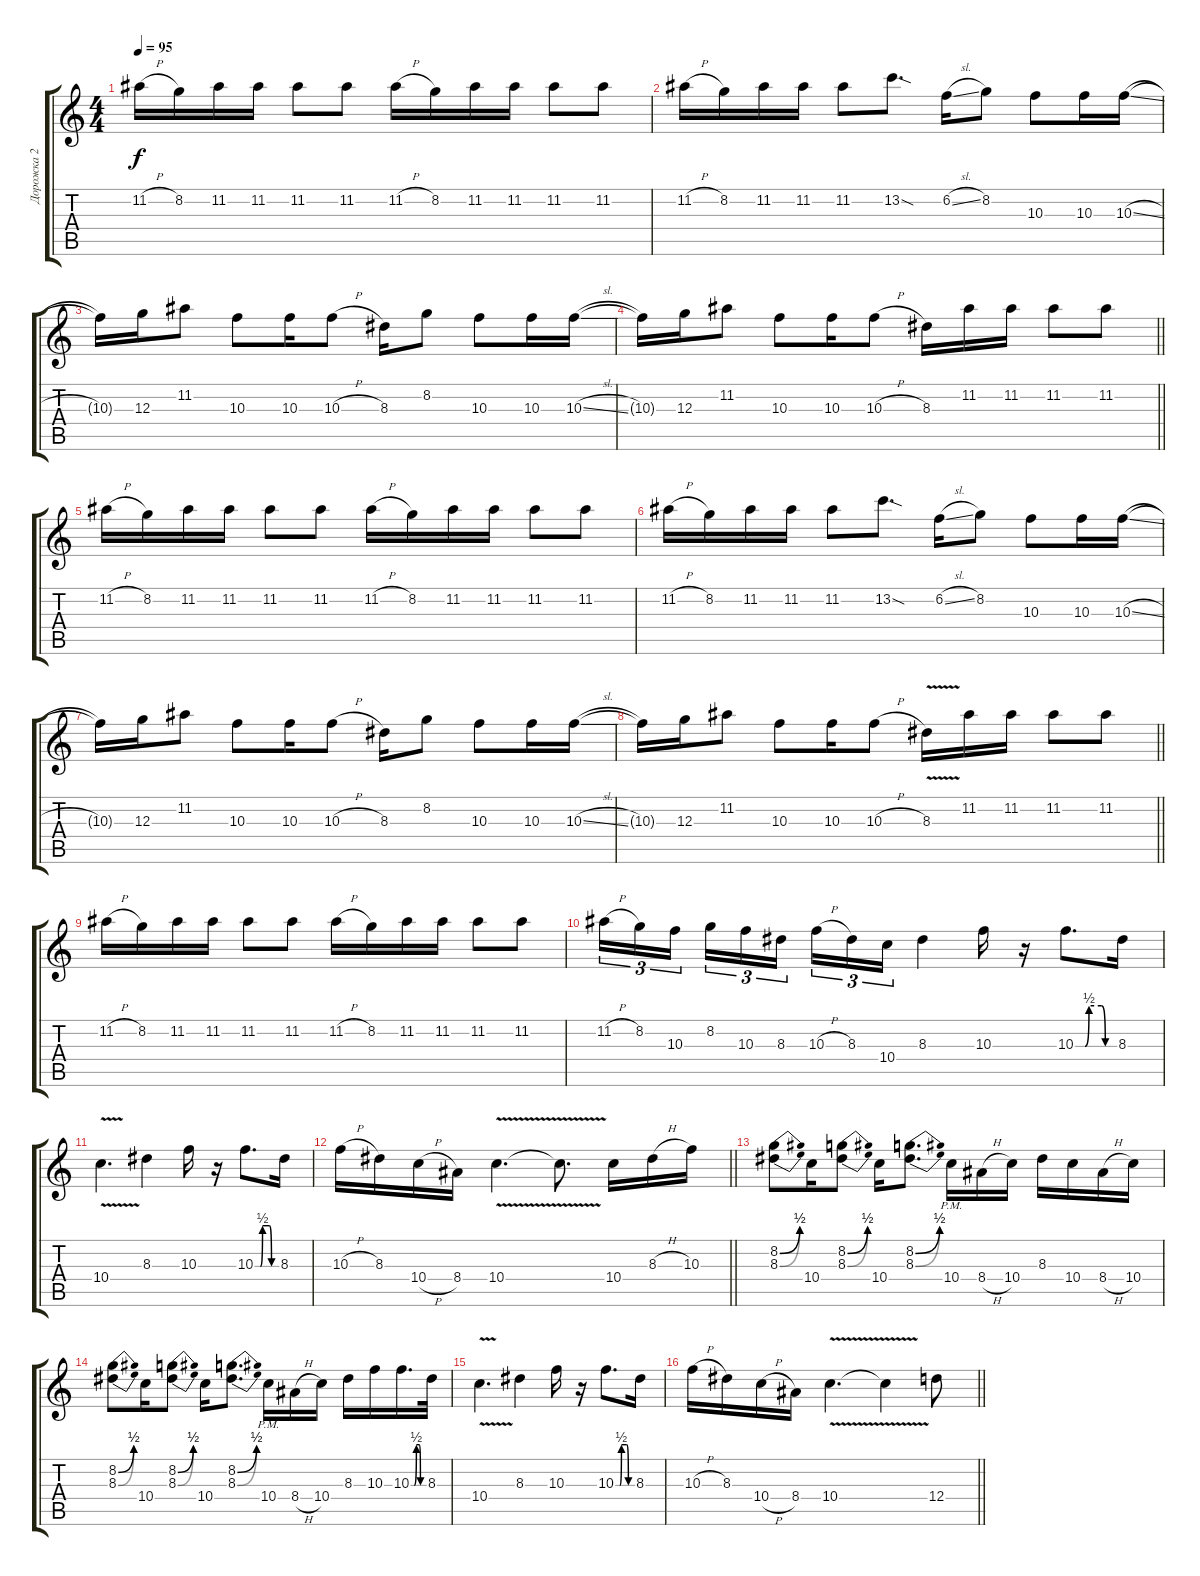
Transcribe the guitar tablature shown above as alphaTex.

\track ("Дорожка 2" "Дорожка 2") {instrument acousticguitarsteel}
\staff {score tabs}
\tuning (E4 B3 G3 D3 A2 E2) {hide}
\ts (4 4)
\tempo 95
\clef g2
\ks c
11.2{h}.16{dy f} 8.2.16 11.2.16 11.2.16 11.2.8 11.2.8 11.2{h}.16 8.2.16 11.2.16 11.2.16 11.2.8 11.2.8 |
11.2{h}.16 8.2.16 11.2.16 11.2.16 11.2.8 13.2{sod}.8{d} 6.2{sl}.16 8.2.8 10.3.8 10.3.16 10.3{sl}.16 |
10.3{t}.16 12.3.16 11.2.8 10.3.8 10.3.16 10.3{h}.8 8.3.16 8.2.8 10.3.8 10.3.16 10.3{sl}.16 |
\barLineRight lightlight
10.3{t}.16 12.3.16 11.2.8 10.3.8 10.3.16 10.3{h}.8 8.3.16 11.2.16 11.2.16 11.2.8 11.2.8 |
11.2{h}.16 8.2.16 11.2.16 11.2.16 11.2.8 11.2.8 11.2{h}.16 8.2.16 11.2.16 11.2.16 11.2.8 11.2.8 |
11.2{h}.16 8.2.16 11.2.16 11.2.16 11.2.8 13.2{sod}.8{d} 6.2{sl}.16 8.2.8 10.3.8 10.3.16 10.3{sl}.16 |
10.3{t}.16 12.3.16 11.2.8 10.3.8 10.3.16 10.3{h}.8 8.3.16 8.2.8 10.3.8 10.3.16 10.3{sl}.16 |
\barLineRight lightlight
10.3{t}.16 12.3.16 11.2.8 10.3.8 10.3.16 10.3{h}.8 8.3{v}.16 11.2.16 11.2.16 11.2.8 11.2.8 |
11.2{h}.16 8.2.16 11.2.16 11.2.16 11.2.8 11.2.8 11.2{h}.16 8.2.16 11.2.16 11.2.16 11.2.8 11.2.8 |
11.2{h}.16{tu (3 2)} 8.2.16{tu (3 2)} 10.3.16{tu (3 2) beam splitsecondary} 8.2.16{tu (3 2)} 10.3.16{tu (3 2)} 8.3.16{tu (3 2)} 10.3{h}.16{tu (3 2)} 8.3.16{tu (3 2)} 10.4.16{tu (3 2)} 8.3.4 10.3.16 r.16 10.3{be (custom 0 0 15 0 21 2 40 2 46 0 60 0)}.8{d} 8.3.16 |
10.4{v}.4{d} 8.3.4 10.3.16 r.16 10.3{be (custom 0 0 15 0 21 2 40 2 46 0 60 0)}.8{d} 8.3.16 |
\barLineRight lightlight
10.3{h}.16 8.3.16 10.4{h}.16 8.4.16 10.4{v}.4{d} 10.4{t}.8{d} 10.4.16 8.3{h}.16 10.3.16 |
(8.2{be (bend 0 0 60 2)} 8.3{be (bend 0 0 60 2)}).8 10.4.16 (8.2{be (bend 0 0 60 2)} 8.3{be (bend 0 0 60 2)}).8 10.4.16 (8.2{be (bend 0 0 60 2)} 8.3{be (bend 0 0 60 2)}).8{d} 10.4{pm}.16 8.4{h}.16 10.4.16 8.3.16 10.4.16 8.4{h}.16 10.4.16 |
(8.2{be (bend 0 0 60 2)} 8.3{be (bend 0 0 60 2)}).8 10.4.16 (8.2{be (bend 0 0 60 2)} 8.3{be (bend 0 0 60 2)}).8 10.4.16 (8.2{be (bend 0 0 60 2)} 8.3{be (bend 0 0 60 2)}).8{d} 10.4{pm}.16 8.4{h}.16 10.4.16 8.3.16 10.3.16 10.3{be (custom 0 0 15 0 25 2 38 2 44 0 60 0)}.16{d} 8.3.32 |
10.4{v}.4{d} 8.3.4 10.3.16 r.16 10.3{be (custom 0 0 15 0 21 2 40 2 46 0 60 0)}.8{d} 8.3.16 |
\barLineRight lightlight
10.3{h}.16 8.3.16 10.4{h}.16 8.4.16 10.4{v}.4{d} 10.4{t}.4 12.4.8
